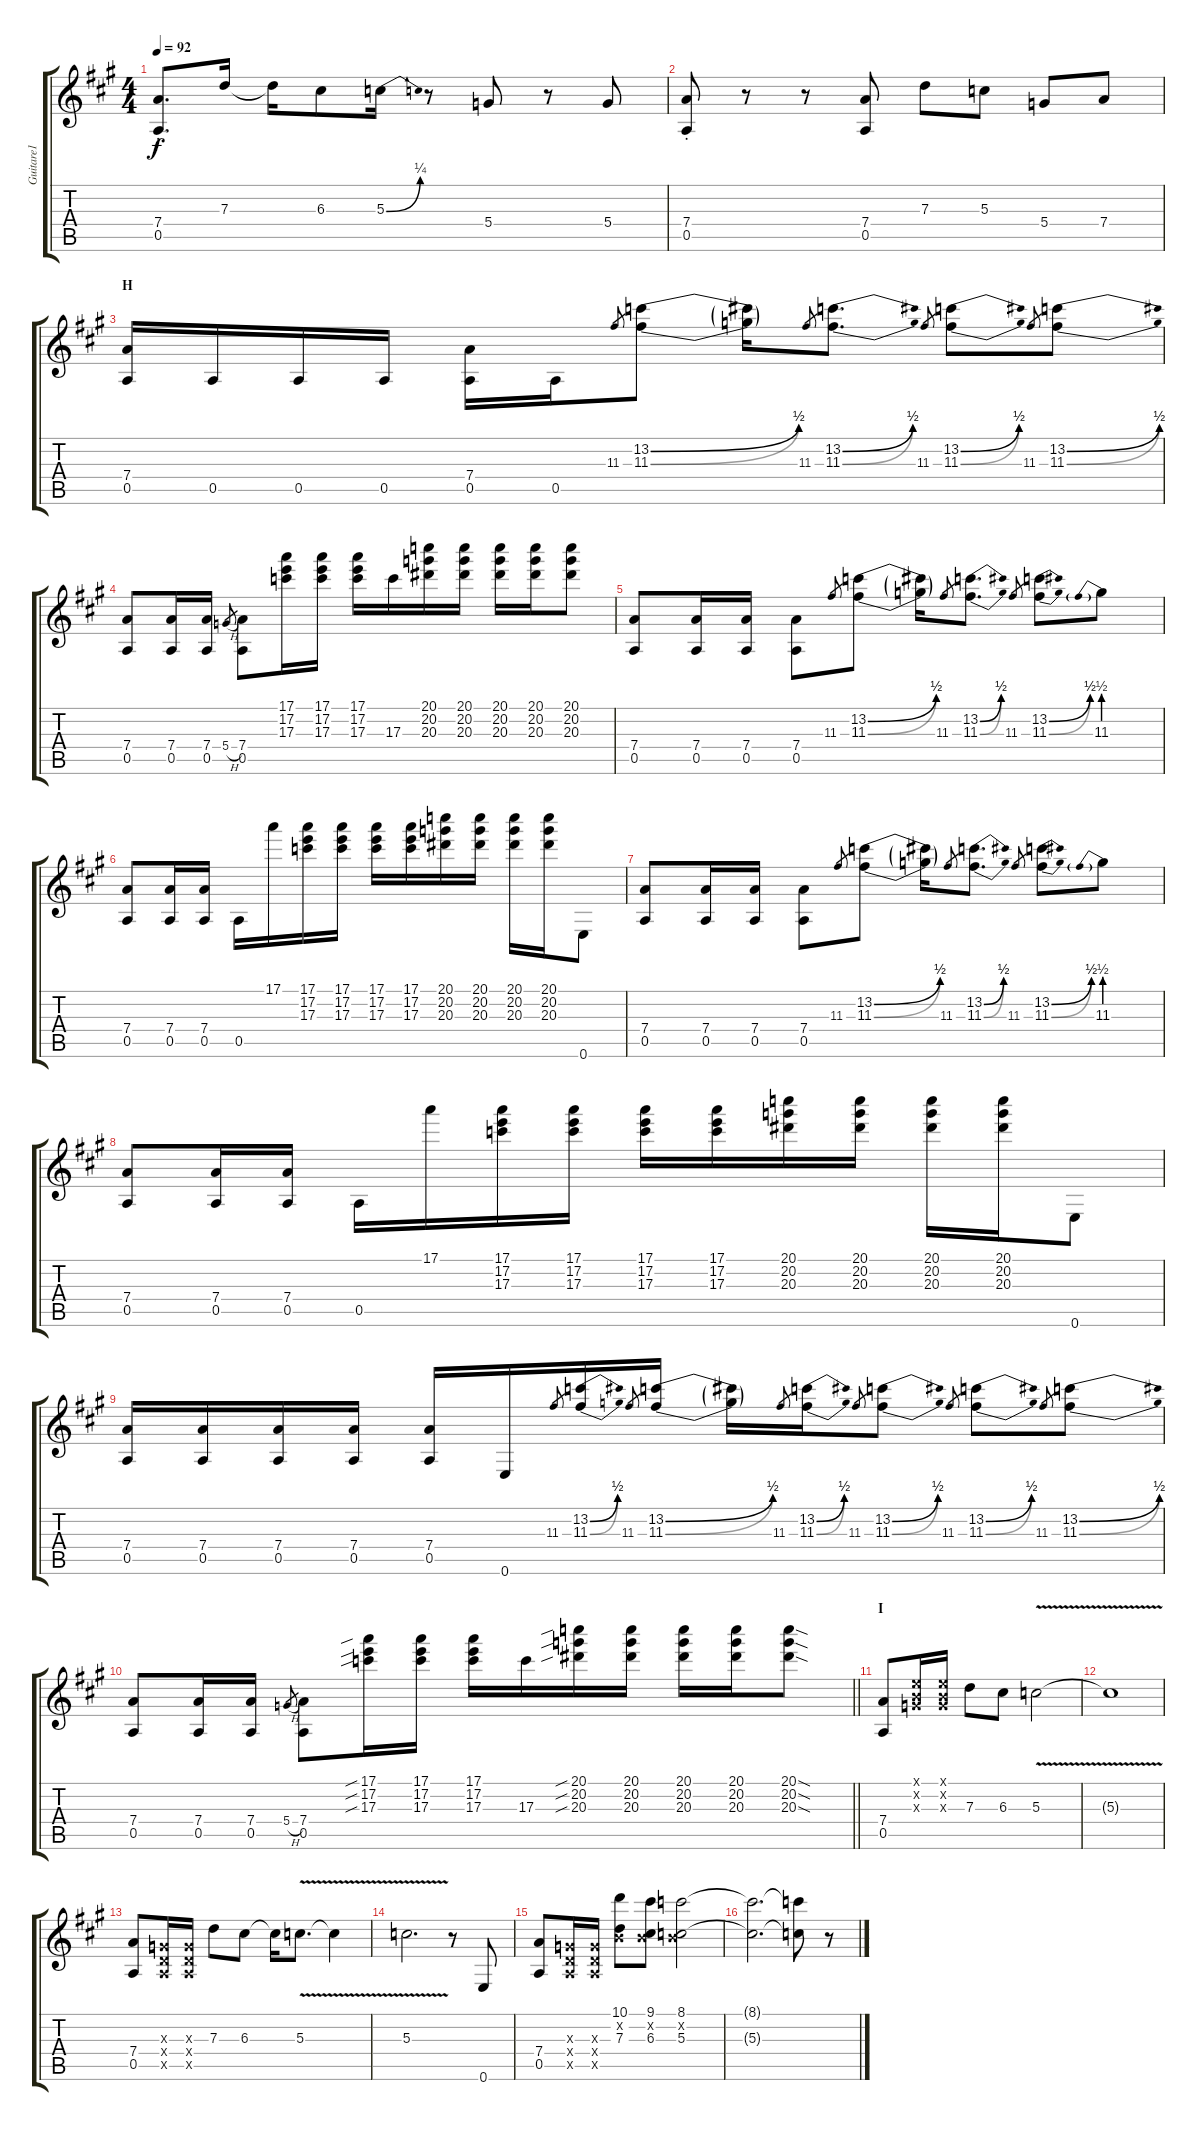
\track ("Guitare1" "Guitare1") {instrument overdrivenguitar}
\staff {score tabs}
\tuning (E4 B3 G3 D3 A2 E2) {hide}
\ts (4 4)
\tempo 92
\clef g2
\ks a
(7.4{st} 0.5{st}).8{d dy f} 7.3.16 7.3{t}.16 6.3.8 5.3{be (bend 0 0 60 1)}.16 r.8 5.4.8 r.8 5.4.8 |
(7.4{st} 0.5{st}).8 r.8 r.8 (7.4 0.5).8 7.3.8 5.3.8 5.4.8 7.4.8 |
\section ("" "H")
(7.4 0.5).16 0.5.16 0.5.16 0.5.16 (7.4 0.5).16 0.5.16 11.3.8{gr} (13.2{be (bend 0 0 60 2)} 11.3{be (bend 0 0 60 2)}).8 (13.2{t} 11.3{t}).16 11.3.8{gr} (13.2{be (bend 0 0 60 2)} 11.3{be (bend 0 0 60 2)}).8{d} 11.3.8{gr} (13.2{be (bend 0 0 60 2)} 11.3{be (bend 0 0 60 2)}).8 11.3.8{gr} (13.2{be (bend 0 0 60 2)} 11.3{be (bend 0 0 60 2)}).8 |
(7.4 0.5).8 (7.4 0.5).16 (7.4 0.5).16 5.4{h}.8{gr} (7.4 0.5).8 (17.1 17.2 17.3).16 (17.1 17.2 17.3).16 (17.1 17.2 17.3).16 17.3.16 (20.1 20.2 20.3).16 (20.1 20.2 20.3).16 (20.1 20.2 20.3).16 (20.1 20.2 20.3).16 (20.1 20.2 20.3).8 |
(7.4 0.5).8 (7.4 0.5).16 (7.4 0.5).16 (7.4 0.5).8 11.3.8{gr} (13.2{be (bend 0 0 60 2)} 11.3{be (bend 0 0 60 2)}).8 (13.2{t} 11.3{t}).16 11.3.8{gr} (13.2{be (bend 0 0 60 2)} 11.3{be (bend 0 0 60 2)}).8{d} 11.3.8{gr} (13.2{be (bend 0 0 60 2)} 11.3{be (bend 0 0 60 2)}).8 11.3{be (prebend 0 2 60 2)}.8 |
(7.4 0.5).8 (7.4 0.5).16 (7.4 0.5).16 0.5.16 17.1.16 (17.1 17.2 17.3).16 (17.1 17.2 17.3).16 (17.1 17.2 17.3).16 (17.1 17.2 17.3).16 (20.1 20.2 20.3).16 (20.1 20.2 20.3).16 (20.1 20.2 20.3).16 (20.1 20.2 20.3).16 0.6.8 |
(7.4 0.5).8 (7.4 0.5).16 (7.4 0.5).16 (7.4 0.5).8 11.3.8{gr} (13.2{be (bend 0 0 60 2)} 11.3{be (bend 0 0 60 2)}).8 (13.2{t} 11.3{t}).16 11.3.8{gr} (13.2{be (bend 0 0 60 2)} 11.3{be (bend 0 0 60 2)}).8{d} 11.3.8{gr} (13.2{be (bend 0 0 60 2)} 11.3{be (bend 0 0 60 2)}).8 11.3{be (prebend 0 2 60 2)}.8 |
(7.4 0.5).8 (7.4 0.5).16 (7.4 0.5).16 0.5.16 17.1.16 (17.1 17.2 17.3).16 (17.1 17.2 17.3).16 (17.1 17.2 17.3).16 (17.1 17.2 17.3).16 (20.1 20.2 20.3).16 (20.1 20.2 20.3).16 (20.1 20.2 20.3).16 (20.1 20.2 20.3).16 0.6.8 |
(7.4 0.5).16 (7.4 0.5).16 (7.4 0.5).16 (7.4 0.5).16 (7.4 0.5).16 0.6.16 11.3.8{gr} (13.2{be (bend 0 0 60 2)} 11.3{be (bend 0 0 60 2)}).16 11.3.8{gr} (13.2{be (bend 0 0 60 2)} 11.3{be (bend 0 0 60 2)}).16 (13.2{t} 11.3{t}).16 11.3.8{gr} (13.2{be (bend 0 0 60 2)} 11.3{be (bend 0 0 60 2)}).16 11.3.8{gr} (13.2{be (bend 0 0 60 2)} 11.3{be (bend 0 0 60 2)}).8 11.3.8{gr} (13.2{be (bend 0 0 60 2)} 11.3{be (bend 0 0 60 2)}).8 11.3.8{gr} (13.2{be (bend 0 0 60 2)} 11.3{be (bend 0 0 60 2)}).8 |
\barLineRight lightlight
(7.4 0.5).8 (7.4 0.5).16 (7.4 0.5).16 5.4{h}.8{gr} (7.4 0.5).8 (17.1{sib} 17.2{sib} 17.3{sib}).16 (17.1 17.2 17.3).16 (17.1 17.2 17.3).16 17.3.16 (20.1{sib} 20.2{sib} 20.3{sib}).16 (20.1 20.2 20.3).16 (20.1 20.2 20.3).16 (20.1 20.2 20.3).16 (20.1{sod} 20.2{sod} 20.3{sod}).8 |
\section ("" "I")
(7.4 0.5).8 (0.1{x} 0.2{x} 0.3{x}).16 (0.1{x} 0.2{x} 0.3{x}).16 7.3.8 6.3.8 5.3{v}.2 |
5.3{t}.1 |
(7.4 0.5).8 (0.3{x} 0.4{x} 0.5{x}).16 (0.3{x} 0.4{x} 0.5{x}).16 7.3.8 6.3.8 6.3{t}.16 5.3{v}.8{d} 5.3{t}.4 |
5.3{v}.2{d} r.8 0.6.8 |
(7.4 0.5).8 (0.3{x} 0.4{x} 0.5{x}).16 (0.3{x} 0.4{x} 0.5{x}).16 (10.1 0.2{x} 7.3).8 (9.1 0.2{x} 6.3).8 (8.1 0.2{x} 5.3).2 |
(8.1{t} 5.3{t}).2{d} (8.1{t} 5.3{t}).8 r.8
